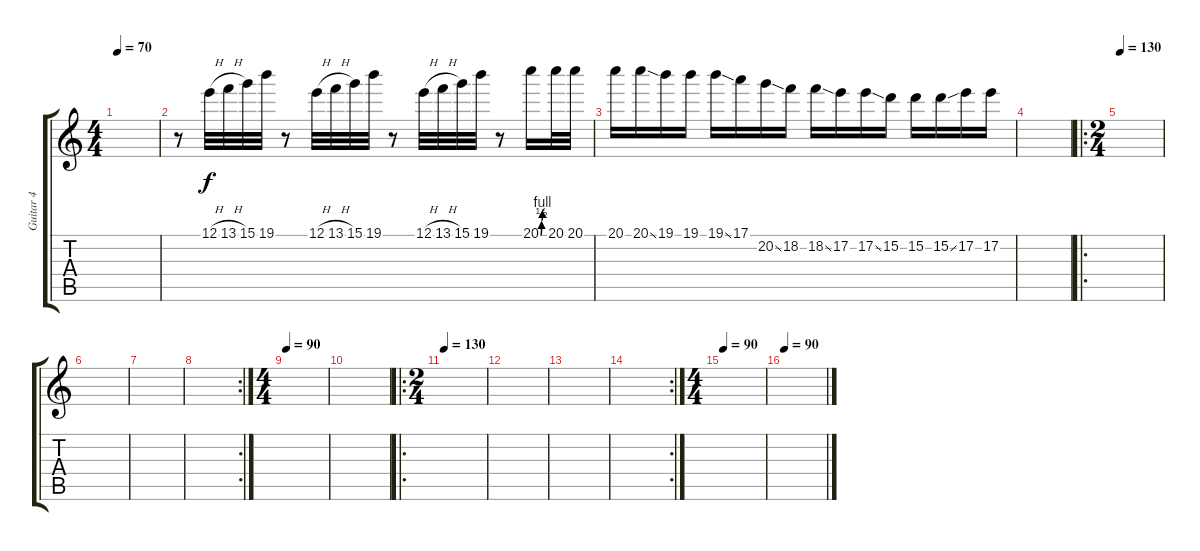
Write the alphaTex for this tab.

\track ("Guitar 4" "Guitar 4") {instrument distortionguitar}
\staff {score tabs}
\tuning (E4 B3 G3 D3 A2 E2) {hide}
\ts (4 4)
\tempo 70
\clef g2
\ks c
|
r.8 12.1{h}.32 13.1{h}.32 15.1.32 19.1.32 r.8 12.1{h}.32 13.1{h}.32 15.1.32 19.1.32 r.8 12.1{h}.32 13.1{h}.32 15.1.32 19.1.32 r.8 20.1{be (custom 0 0 15 2 30 4 60 4)}.16 20.1.32 20.1.32 |
20.1.16 20.1{ss}.16 19.1.16 19.1.16 19.1{ss}.16 17.1.16 20.2{ss}.16 18.2.16 18.2{ss}.16 17.2.16 17.2{ss}.16 15.2.16 15.2.16 15.2{ss}.16 17.2.16 17.2.16 |
|
\ro
\ts (2 4)
\tempo 130
|
|
|
\rc 2
|
\ts (4 4)
\tempo 90
|
|
\ro
\ts (2 4)
\tempo 130
|
|
|
\rc 2
|
\ts (4 4)
\tempo 90
|
\tempo 90
